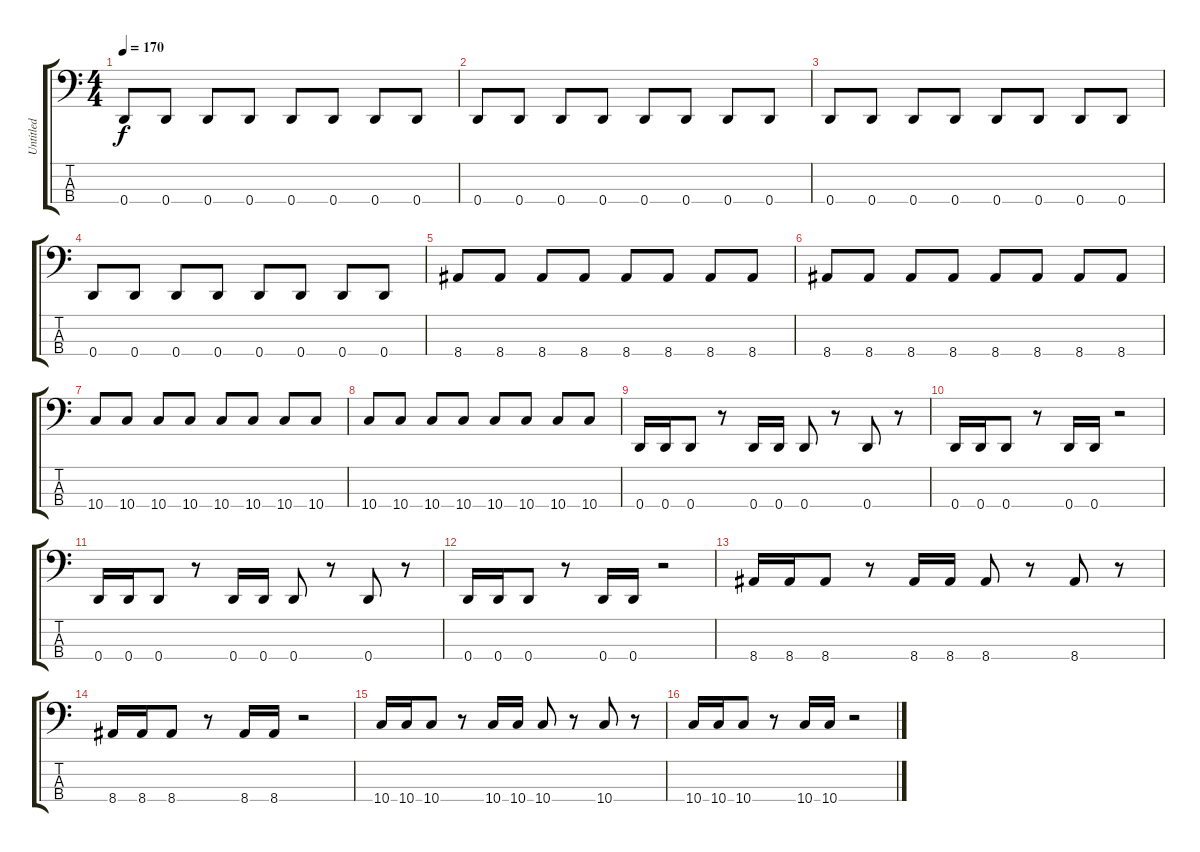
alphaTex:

\track ("Untitled" "Untitled") {instrument electricbasspick}
\staff {score tabs}
\tuning (G2 D2 A1 D1) {hide}
\ts (4 4)
\tempo 170
\clef f4
\ks c
0.4.8{dy f} 0.4.8 0.4.8 0.4.8 0.4.8 0.4.8 0.4.8 0.4.8 |
0.4.8 0.4.8 0.4.8 0.4.8 0.4.8 0.4.8 0.4.8 0.4.8 |
0.4.8 0.4.8 0.4.8 0.4.8 0.4.8 0.4.8 0.4.8 0.4.8 |
0.4.8 0.4.8 0.4.8 0.4.8 0.4.8 0.4.8 0.4.8 0.4.8 |
8.4.8 8.4.8 8.4.8 8.4.8 8.4.8 8.4.8 8.4.8 8.4.8 |
8.4.8 8.4.8 8.4.8 8.4.8 8.4.8 8.4.8 8.4.8 8.4.8 |
10.4.8 10.4.8 10.4.8 10.4.8 10.4.8 10.4.8 10.4.8 10.4.8 |
10.4.8 10.4.8 10.4.8 10.4.8 10.4.8 10.4.8 10.4.8 10.4.8 |
0.4.16 0.4.16 0.4.8 r.8 0.4.16 0.4.16 0.4.8 r.8 0.4.8 r.8 |
0.4.16 0.4.16 0.4.8 r.8 0.4.16 0.4.16 r.2 |
0.4.16 0.4.16 0.4.8 r.8 0.4.16 0.4.16 0.4.8 r.8 0.4.8 r.8 |
0.4.16 0.4.16 0.4.8 r.8 0.4.16 0.4.16 r.2 |
8.4.16 8.4.16 8.4.8 r.8 8.4.16 8.4.16 8.4.8 r.8 8.4.8 r.8 |
8.4.16 8.4.16 8.4.8 r.8 8.4.16 8.4.16 r.2 |
10.4.16 10.4.16 10.4.8 r.8 10.4.16 10.4.16 10.4.8 r.8 10.4.8 r.8 |
10.4.16 10.4.16 10.4.8 r.8 10.4.16 10.4.16 r.2
